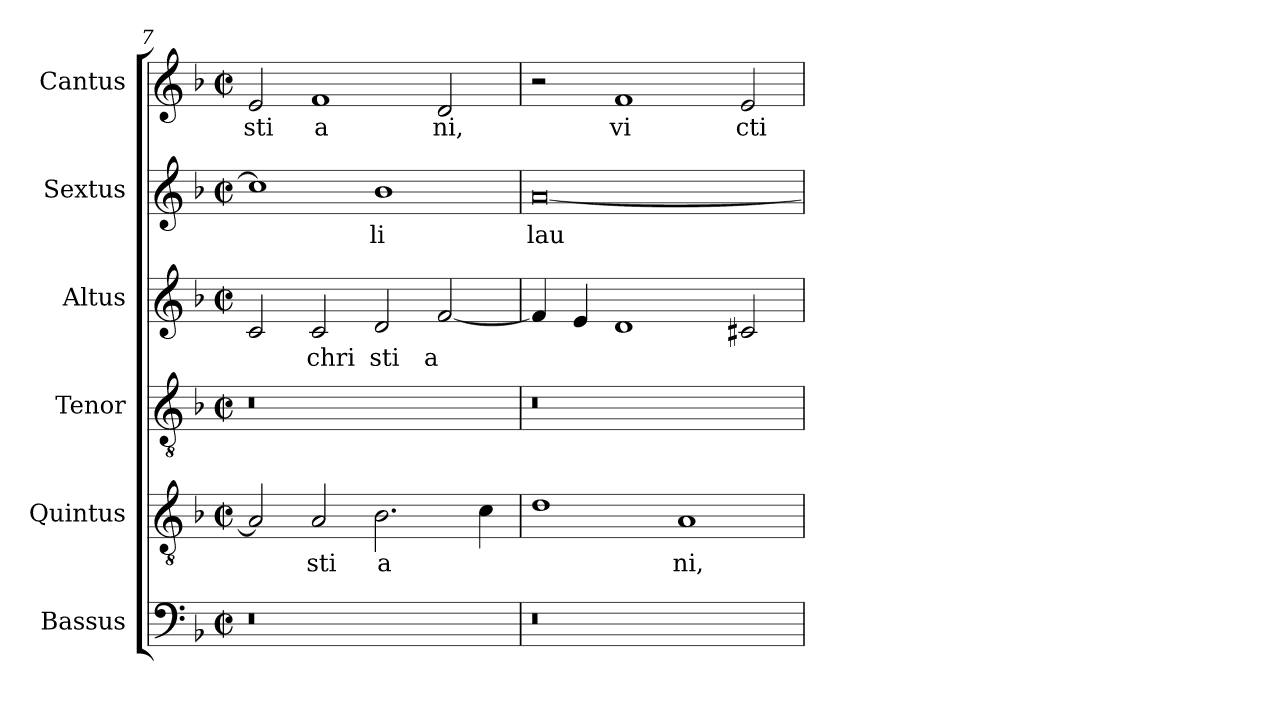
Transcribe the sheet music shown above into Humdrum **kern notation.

**kern	**kern	**text	**kern	**kern	**text	**kern	**text	**kern	**text
*part6	*part5	*part5	*part4	*part3	*part3	*part2	*part2	*part1	*part1
*staff6	*staff5	*staff5	*staff4	*staff3	*staff3	*staff2	*staff2	*staff1	*staff1
*I"Bassus	*I"Quintus	*	*I"Tenor	*I"Altus	*	*I"Sextus	*	*I"Cantus	*
*clefF4	*clefGv2	*	*clefGv2	*clefG2	*	*clefG2	*	*clefG2	*
*k[b-]	*k[b-]	*	*k[b-]	*k[b-]	*	*k[b-]	*	*k[b-]	*
*F:	*F:	*	*F:	*F:	*	*F:	*	*F:	*
*M2/2	*M2/2	*	*M2/2	*M2/2	*	*M2/2	*	*M2/2	*
*met(c|)	*met(c|)	*	*met(c|)	*met(c|)	*	*met(c|)	*	*met(c|)	*
=7	=7	=7	=7	=7	=7	=7	=7	=7	=7
!	!	!	!	!	!	!	!	!	!LO:LY:b:cj
0r	2A/]	.	0r	2c/	.	1cc]	.	2e/	sti
!	!	!LO:LY:b:cj	!	!	!LO:LY:b:cj	!	!	!	!LO:LY:b:cj
.	2A/	sti	.	2c/	chri	.	.	1f	a
!	!	!LO:LY:b:cj	!	!	!LO:LY:b:cj	!	!LO:LY:b:cj	!	!
.	2.B-\	a	.	2d/	sti	1b-	li	.	.
!	!	!	!	!	!LO:LY:b:cj	!	!	!	!LO:LY:b:cj
.	.	.	.	[<2f/	a	.	.	2d/	ni,
.	4c\	.	.	.	.	.	.	.	.
=8	=8	=8	=8	=8	=8	=8	=8	=8	=8
!	!	!	!	!	!	!	!LO:LY:b:cj	!	!
0r	1d	.	0r	4f/]	.	[<0a	lau	2r	.
.	.	.	.	4e/	.	.	.	.	.
!	!	!	!	!	!	!	!	!	!LO:LY:b:cj
.	.	.	.	1d	.	.	.	1f	vi
!	!	!LO:LY:b:cj	!	!	!	!	!	!	!
.	1A	ni,	.	.	.	.	.	.	.
!	!	!	!	!	!	!	!	!	!LO:LY:b:cj
.	.	.	.	2c#/	.	.	.	2e/	cti
=	=	=	=	=	=	=	=	=	=
*-	*-	*-	*-	*-	*-	*-	*-	*-	*-
